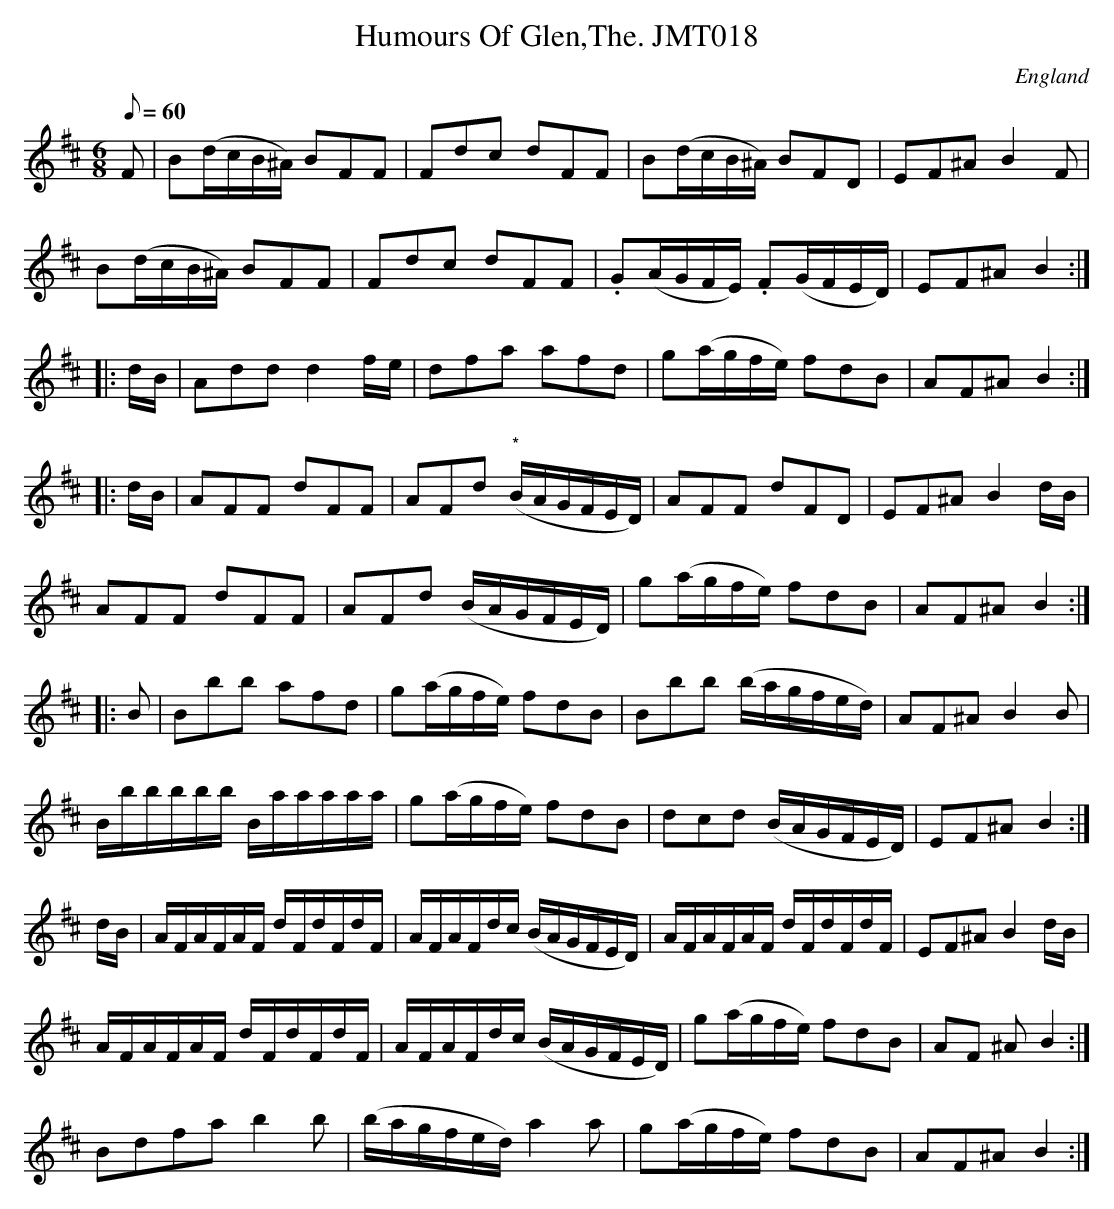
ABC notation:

X:1
T:Humours Of Glen,The. JMT018
M:6/8
L:1/8
Q:60
O:England
K:D
F|B(d/c/B/^A/) BFF|Fdc dFF|B(d/c/B/^A/) BFD|EF^A B2F|!
B(d/c/B/^A/) BFF|Fdc dFF|.G(A/G/F/E/) .F(G/F/E/D/)|EF^AB2:|!
|:d/B/|Addd2f/e/|dfa afd|g(a/g/f/e/) fdB|AF^AB2:|!
|:d/B/|AFF dFF|AFd "*"(B/A/G/F/E/D/)|AFF dFD|EF^A B2d/B/|!
AFF dFF|AFd (B/A/G/F/E/D/)|g(a/g/f/e/) fdB|AF^AB2:|!
|:B|Bbb afd|g(a/g/f/e/) fdB|Bbb (b/a/g/f/e/d/)|AF^AB2B|!
B/b/b/b/b/b/ B/a/a/a/a/a/|g(a/g/f/e/) fdB|dcd (B/A/G/F/E/D/)|EF^AB2:|!
d/B/|A/F/A/F/A/F/ d/F/d/F/d/F/|A/F/A/F/d/c/ (B/A/G/F/E/D/)|A/F/A/F/A/F/
d/F/d/F/d/F/|EF^AB2d/B/|!
A/F/A/F/A/F/ d/F/d/F/d/F/|A/F/A/F/d/c/ (B/A/G/F/E/D/)|g(a/g/f/e/) fdB|AF
^AB2:|!
Bdfa b2b|(b/a/g/f/e/d/)a2a|g(a/g/f/e/) fdB|AF^AB2:|]
